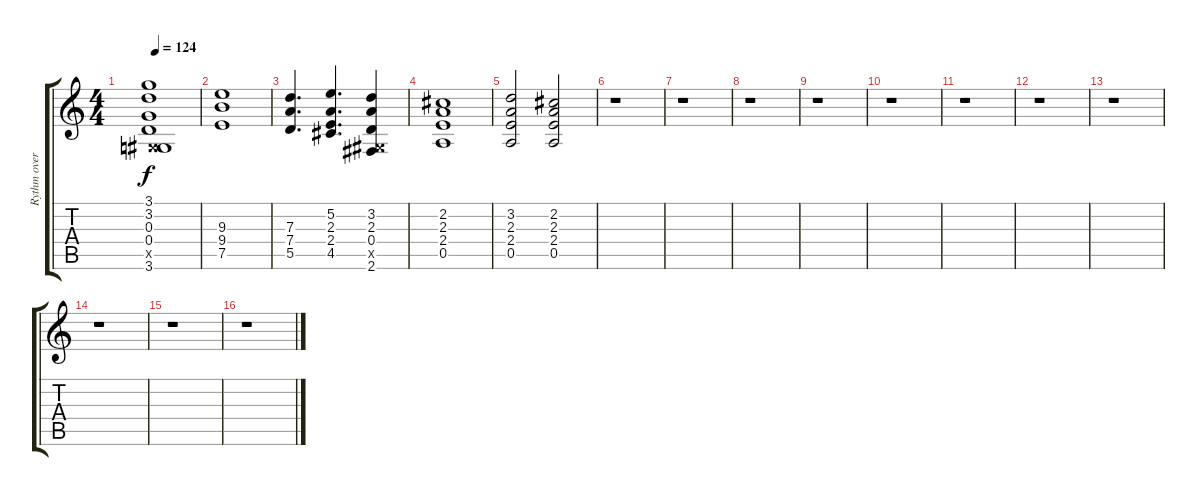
\track ("Rythm overdubs" "Rythm over") {instrument overdrivenguitar}
\staff {score tabs}
\tuning (E4 B3 G3 D3 A2 E2) {hide}
\ts (4 4)
\tempo 124
\clef g2
\ks c
(3.1 3.2 0.3 0.4 -1.5{x} 3.6).1{dy f} |
(9.3 9.4 7.5).1 |
(7.3 7.4 5.5).4{d} (5.2 2.3 2.4 4.5).4{d} (3.2 2.3 0.4 -1.5{x} 2.6).4 |
(2.2 2.3 2.4 0.5).1 |
(3.2 2.3 2.4 0.5).2 (2.2 2.3 2.4 0.5).2 |
r.1 |
r.1 |
r.1 |
r.1 |
r.1 |
r.1 |
r.1 |
r.1 |
r.1 |
r.1 |
r.1
